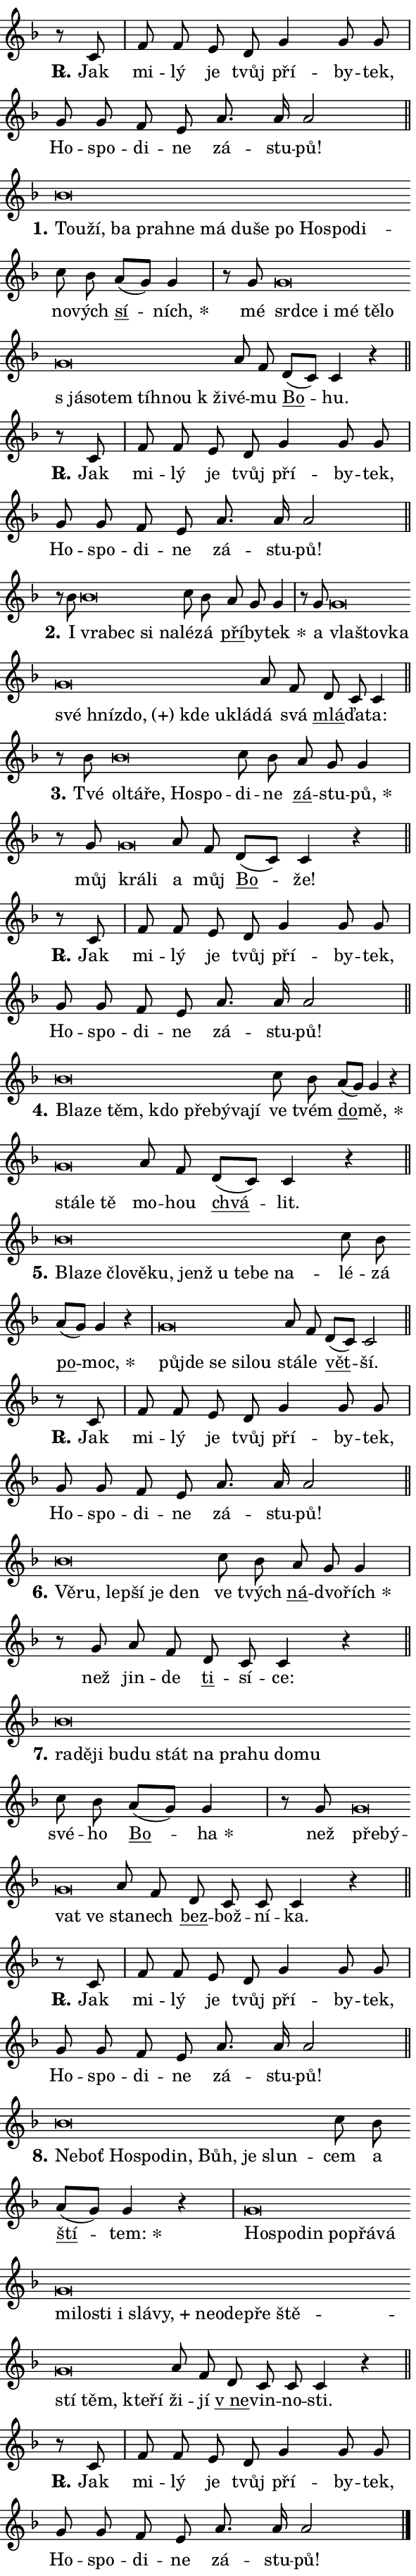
\version "2.24.0"
\header { tagline = "" }
\paper {
  indent = 0\cm
  top-margin = 0\cm
  right-margin = 0.13\cm % to fit lyric hyphens
  bottom-margin = 0\cm
  left-margin = 0\cm
  paper-width = 10\cm
  page-breaking = #ly:one-page-breaking
  system-system-spacing.basic-distance = #11
  score-system-spacing.basic-distance = #11
  ragged-last = ##f
}


%% Author: Thomas Morley
%% https://lists.gnu.org/archive/html/lilypond-user/2020-05/msg00002.html
#(define (line-position grob)
"Returns position of @var[grob} in current system:
   @code{'start}, if at first time-step
   @code{'end}, if at last time-step
   @code{'middle} otherwise
"
  (let* ((col (ly:item-get-column grob))
         (ln (ly:grob-object col 'left-neighbor))
         (rn (ly:grob-object col 'right-neighbor))
         (col-to-check-left (if (ly:grob? ln) ln col))
         (col-to-check-right (if (ly:grob? rn) rn col))
         (break-dir-left
           (and
             (ly:grob-property col-to-check-left 'non-musical #f)
             (ly:item-break-dir col-to-check-left)))
         (break-dir-right
           (and
             (ly:grob-property col-to-check-right 'non-musical #f)
             (ly:item-break-dir col-to-check-right))))
        (cond ((eqv? 1 break-dir-left) 'start)
              ((eqv? -1 break-dir-right) 'end)
              (else 'middle))))

#(define (tranparent-at-line-position vctor)
  (lambda (grob)
  "Relying on @code{line-position} select the relevant enry from @var{vctor}.
Used to determine transparency,"
    (case (line-position grob)
      ((end) (not (vector-ref vctor 0)))
      ((middle) (not (vector-ref vctor 1)))
      ((start) (not (vector-ref vctor 2))))))

noteHeadBreakVisibility =
#(define-music-function (break-visibility)(vector?)
"Makes @code{NoteHead}s transparent relying on @var{break-visibility}"
#{
  \override NoteHead.transparent =
    #(tranparent-at-line-position break-visibility)
#})

#(define delete-ledgers-for-transparent-note-heads
  (lambda (grob)
    "Reads whether a @code{NoteHead} is transparent.
If so this @code{NoteHead} is removed from @code{'note-heads} from
@var{grob}, which is supposed to be @code{LedgerLineSpanner}.
As a result ledgers are not printed for this @code{NoteHead}"
    (let* ((nhds-array (ly:grob-object grob 'note-heads))
           (nhds-list
             (if (ly:grob-array? nhds-array)
                 (ly:grob-array->list nhds-array)
                 '()))
           ;; Relies on the transparent-property being done before
           ;; Staff.LedgerLineSpanner.after-line-breaking is executed.
           ;; This is fragile ...
           (to-keep
             (remove
               (lambda (nhd)
                 (ly:grob-property nhd 'transparent #f))
               nhds-list)))
      ;; TODO find a better method to iterate over grob-arrays, similiar
      ;; to filter/remove etc for lists
      ;; For now rebuilt from scratch
      (set! (ly:grob-object grob 'note-heads)  '())
      (for-each
        (lambda (nhd)
          (ly:pointer-group-interface::add-grob grob 'note-heads nhd))
        to-keep))))

squashNotes = {
  \override NoteHead.X-extent = #'(-0.2 . 0.2)
  \override NoteHead.Y-extent = #'(-0.75 . 0)
  \override NoteHead.stencil =
    #(lambda (grob)
       (let ((pos (ly:grob-property grob 'staff-position)))
         (begin
           (if (< pos -7) (display "ERROR: Lower brevis then expected\n") (display ""))
           (if (<= pos -6) ly:text-interface::print ly:note-head::print))))
}
unSquashNotes = {
  \revert NoteHead.X-extent
  \revert NoteHead.Y-extent
  \revert NoteHead.stencil
}

hideNotes = \noteHeadBreakVisibility #begin-of-line-visible
unHideNotes = \noteHeadBreakVisibility #all-visible

% work-around for resetting accidentals
% https://lilypond.org/doc/v2.23/Documentation/notation/displaying-rhythms#unmetered-music
cadenzaMeasure = {
  \cadenzaOff
  \partial 1024 s1024
  \cadenzaOn
}

#(define-markup-command (accent layout props text) (markup?)
  "Underline accented syllable"
  (interpret-markup layout props
    #{\markup \override #'(offset . 4.3) \underline { #text }#}))

responsum = \markup \concat {
  "R" \hspace #-1.05 \path #0.1 #'((moveto 0 0.07) (lineto 0.9 0.8)) \hspace #0.05 "."
}

spaceSize = #0.6828661417322834 % exact space size for TeX Gyre Schola

\layout {
  \context {
    \Staff
    \remove "Time_signature_engraver"
    \override LedgerLineSpanner.after-line-breaking = #delete-ledgers-for-transparent-note-heads
  }
  \context {
    \Lyrics {
      \override LyricSpace.minimum-distance = \spaceSize
      \override LyricText.font-name = #"TeX Gyre Schola"
      \override LyricText.font-size = 1
      \override StanzaNumber.font-name = #"TeX Gyre Schola Bold"
      \override StanzaNumber.font-size = 1
    }
  }
  \context {
    \Score 
    \override NoteHead.text =
      #(lambda (grob) 
        (let ((pos (ly:grob-property grob 'staff-position)))
          #{\markup {
            \combine
              \halign #-0.55 \raise #(if (= pos -6) 0 0.5) \override #'(thickness . 2) \draw-line #'(3.2 . 0)
              \musicglyph "noteheads.sM1"
          }#}))
  }
}

% magnetic-lyrics.ily
%
%   written by
%     Jean Abou Samra <jean@abou-samra.fr>
%     Werner Lemberg <wl@gnu.org>
%
%   adapted by
%     Jiri Hon <jiri.hon@gmail.com>
%
% Version 2022-Apr-15

% https://www.mail-archive.com/lilypond-user@gnu.org/msg149350.html

#(define (Left_hyphen_pointer_engraver context)
   "Collect syllable-hyphen-syllable occurrences in lyrics and store
them in properties.  This engraver only looks to the left.  For
example, if the lyrics input is @code{foo -- bar}, it does the
following.

@itemize @bullet
@item
Set the @code{text} property of the @code{LyricHyphen} grob between
@q{foo} and @q{bar} to @code{foo}.

@item
Set the @code{left-hyphen} property of the @code{LyricText} grob with
text @q{foo} to the @code{LyricHyphen} grob between @q{foo} and
@q{bar}.
@end itemize

Use this auxiliary engraver in combination with the
@code{lyric-@/text::@/apply-@/magnetic-@/offset!} hook."
   (let ((hyphen #f)
         (text #f))
     (make-engraver
      (acknowledgers
       ((lyric-syllable-interface engraver grob source-engraver)
        (set! text grob)))
      (end-acknowledgers
       ((lyric-hyphen-interface engraver grob source-engraver)
        ;(when (not (grob::has-interface grob 'lyric-space-interface))
          (set! hyphen grob)));)
      ((stop-translation-timestep engraver)
       (when (and text hyphen)
         (ly:grob-set-object! text 'left-hyphen hyphen))
       (set! text #f)
       (set! hyphen #f)))))

#(define (lyric-text::apply-magnetic-offset! grob)
   "If the space between two syllables is less than the value in
property @code{LyricText@/.details@/.squash-threshold}, move the right
syllable to the left so that it gets concatenated with the left
syllable.

Use this function as a hook for
@code{LyricText@/.after-@/line-@/breaking} if the
@code{Left_@/hyphen_@/pointer_@/engraver} is active."
   (let ((hyphen (ly:grob-object grob 'left-hyphen #f)))
     (when hyphen
       (let ((left-text (ly:spanner-bound hyphen LEFT)))
         (when (grob::has-interface left-text 'lyric-syllable-interface)
           (let* ((common (ly:grob-common-refpoint grob left-text X))
                  (this-x-ext (ly:grob-extent grob common X))
                  (left-x-ext
                   (begin
                     ;; Trigger magnetism for left-text.
                     (ly:grob-property left-text 'after-line-breaking)
                     (ly:grob-extent left-text common X)))
                  ;; `delta` is the gap width between two syllables.
                  (delta (- (interval-start this-x-ext)
                            (interval-end left-x-ext)))
                  (details (ly:grob-property grob 'details))
                  (threshold (assoc-get 'squash-threshold details 0.2)))
             (when (< delta threshold)
               (let* (;; We have to manipulate the input text so that
                      ;; ligatures crossing syllable boundaries are not
                      ;; disabled.  For languages based on the Latin
                      ;; script this is essentially a beautification.
                      ;; However, for non-Western scripts it can be a
                      ;; necessity.
                      (lt (ly:grob-property left-text 'text))
                      (rt (ly:grob-property grob 'text))
                      (is-space (grob::has-interface hyphen 'lyric-space-interface))
                      (space (if is-space " " ""))
                      (extra-delta (if is-space spaceSize 0))
                      ;; Append new syllable.
                      (ltrt-space (if (and (string? lt) (string? rt))
                                (string-append lt space rt)
                                (make-concat-markup (list lt space rt))))
                      ;; Right-align `ltrt` to the right side.
                      (ltrt-space-markup (grob-interpret-markup
                               grob
                               (make-translate-markup
                                (cons (interval-length this-x-ext) 0)
                                (make-right-align-markup ltrt-space)))))
                 (begin
                   ;; Don't print `left-text`.
                   (ly:grob-set-property! left-text 'stencil #f)
                   ;; Set text and stencil (which holds all collected
                   ;; syllables so far) and shift it to the left.
                   (ly:grob-set-property! grob 'text ltrt-space)
                   (ly:grob-set-property! grob 'stencil ltrt-space-markup)
                   (ly:grob-translate-axis! grob (- (- delta extra-delta)) X))))))))))


#(define (lyric-hyphen::displace-bounds-first grob)
   ;; Make very sure this callback isn't triggered too early.
   (let ((left (ly:spanner-bound grob LEFT))
         (right (ly:spanner-bound grob RIGHT)))
     (ly:grob-property left 'after-line-breaking)
     (ly:grob-property right 'after-line-breaking)
     (ly:lyric-hyphen::print grob)))

squashThreshold = #0.4

\layout {
  \context {
    \Lyrics
    \consists #Left_hyphen_pointer_engraver
    \override LyricText.after-line-breaking =
      #lyric-text::apply-magnetic-offset!
    \override LyricHyphen.stencil = #lyric-hyphen::displace-bounds-first
    \override LyricText.details.squash-threshold = \squashThreshold
    \override LyricHyphen.minimum-distance = 0
    \override LyricHyphen.minimum-length = \squashThreshold
  }
}

squashText = \override LyricText.details.squash-threshold = 9999
unSquashText = \override LyricText.details.squash-threshold = \squashThreshold

leftText = \override LyricText.self-alignment-X = #LEFT
unLeftText = \revert LyricText.self-alignment-X

starOffset = #(lambda (grob) 
                (let ((x_offset (ly:self-alignment-interface::aligned-on-x-parent grob)))
                  (if (= x_offset 0) 0 (+ x_offset 1.2))))

star = #(define-music-function (syllable)(string?)
"Append star separator at the end of a syllable"
#{
  \once \override LyricText.X-offset = #starOffset
  \lyricmode { \markup {
    #syllable
    \override #'((font-name . "TeX Gyre Schola Bold")) \hspace #0.2 \lower #0.65 \larger "*"
  } }
#})

starAccent = #(define-music-function (syllable)(string?)
"Append star separator at the end of a syllable and make accent"
#{
  \once \override LyricText.X-offset = #starOffset
  \lyricmode { \markup {
    \accent #syllable
    \override #'((font-name . "TeX Gyre Schola Bold")) \hspace #0.2 \lower #0.65 \larger "*"
  } }
#})

breath = #(define-music-function (syllable)(string?)
"Append breathing indicator at the end of a syllable"
#{
  \lyricmode { \markup { #syllable "+" } }
#})

optionalBreath = #(define-music-function (syllable)(string?)
"Append optional breathing indicator at the end of a syllable"
#{
  \lyricmode { \markup { #syllable "(+)" } }
#})


\score {
    <<
        \new Voice = "melody" { \cadenzaOn \key f \major \relative { r8 c' \cadenzaMeasure \bar "|" f f e d \bar "" g4 g8 g \cadenzaMeasure \bar "|" g g f e \bar "" a8. a16 a2 \cadenzaMeasure \bar "||" \break } }
        \new Lyrics \lyricsto "melody" { \lyricmode { \set stanza = \responsum
Jak mi -- lý je tvůj pří -- by -- tek, Ho -- spo -- di -- ne zá -- stu -- pů! } }
    >>
    \layout {}
}

\score {
    <<
        \new Voice = "melody" { \cadenzaOn \key f \major \relative { \squashNotes bes'\breve*1/16 \hideNotes \breve*1/16 \bar "" \breve*1/16 \bar "" \breve*1/16 \bar "" \breve*1/16 \bar "" \breve*1/16 \bar "" \breve*1/16 \bar "" \breve*1/16 \bar "" \breve*1/16 \bar "" \breve*1/16 \bar "" \breve*1/16 \breve*1/16 \bar "" \unHideNotes \unSquashNotes c8 bes \bar "" a[( g)] g4 \cadenzaMeasure \bar "|" r8 g8 \squashNotes g\breve*1/16 \hideNotes \breve*1/16 \bar "" \breve*1/16 \bar "" \breve*1/16 \bar "" \breve*1/16 \bar "" \breve*1/16 \bar "" \breve*1/16 \bar "" \breve*1/16 \bar "" \breve*1/16 \bar "" \breve*1/16 \bar "" \breve*1/16 \breve*1/16 \bar "" \unHideNotes \unSquashNotes a8 f \bar "" d[( c)] c4 r \cadenzaMeasure \bar "||" \break } }
        \new Lyrics \lyricsto "melody" { \lyricmode { \set stanza = "1."
\leftText Tou -- \squashText ží, ba pra -- hne má du -- še po Ho -- spo -- di -- \unLeftText \unSquashText no -- vých \markup \accent sí -- \star ních, mé \leftText srd -- \squashText ce i mé tě -- lo "s já" -- so -- tem tíh -- nou "k ži" -- \unLeftText \unSquashText vé -- mu \markup \accent Bo -- hu. } }
    >>
    \layout {}
}

\score {
    <<
        \new Voice = "melody" { \cadenzaOn \key f \major \relative { r8 c' \cadenzaMeasure \bar "|" f f e d \bar "" g4 g8 g \cadenzaMeasure \bar "|" g g f e \bar "" a8. a16 a2 \cadenzaMeasure \bar "||" \break } }
        \new Lyrics \lyricsto "melody" { \lyricmode { \set stanza = \responsum
Jak mi -- lý je tvůj pří -- by -- tek, Ho -- spo -- di -- ne zá -- stu -- pů! } }
    >>
    \layout {}
}

\score {
    <<
        \new Voice = "melody" { \cadenzaOn \key f \major \relative { r8 bes'8 \squashNotes bes\breve*1/16 \hideNotes \breve*1/16 \bar "" \breve*1/16 \breve*1/16 \bar "" \unHideNotes \unSquashNotes c8 bes \bar "" a g g4 \cadenzaMeasure \bar "|" r8 g8 \squashNotes g\breve*1/16 \hideNotes \breve*1/16 \bar "" \breve*1/16 \bar "" \breve*1/16 \bar "" \breve*1/16 \bar "" \breve*1/16 \bar "" \breve*1/16 \bar "" \breve*1/16 \breve*1/16 \bar "" \unHideNotes \unSquashNotes a8 f \bar "" d c c4 \cadenzaMeasure \bar "||" \break } }
        \new Lyrics \lyricsto "melody" { \lyricmode { \set stanza = "2."
I \leftText vra -- \squashText bec si na -- \unLeftText \unSquashText lé -- zá \markup \accent pří -- by -- \star tek a \leftText vla -- \squashText štov -- ka své hníz -- \optionalBreath do, kde u -- klá -- \unLeftText \unSquashText dá svá \markup \accent mlá -- ďa -- ta: } }
    >>
    \layout {}
}

\score {
    <<
        \new Voice = "melody" { \cadenzaOn \key f \major \relative { r8 bes'8 \squashNotes bes\breve*1/16 \hideNotes \breve*1/16 \bar "" \breve*1/16 \bar "" \breve*1/16 \breve*1/16 \bar "" \unHideNotes \unSquashNotes c8 bes \bar "" a g g4 \cadenzaMeasure \bar "|" r8 g8 \squashNotes g\breve*1/16 \hideNotes \breve*1/16 \bar "" \unHideNotes \unSquashNotes a8 f \bar "" d[( c)] c4 r \cadenzaMeasure \bar "||" \break } }
        \new Lyrics \lyricsto "melody" { \lyricmode { \set stanza = "3."
Tvé \leftText ol -- \squashText tá -- ře, Ho -- spo -- \unLeftText \unSquashText di -- ne \markup \accent zá -- stu -- \star pů, můj \leftText krá -- \squashText li \unLeftText \unSquashText a můj \markup \accent Bo -- že! } }
    >>
    \layout {}
}

\score {
    <<
        \new Voice = "melody" { \cadenzaOn \key f \major \relative { r8 c' \cadenzaMeasure \bar "|" f f e d \bar "" g4 g8 g \cadenzaMeasure \bar "|" g g f e \bar "" a8. a16 a2 \cadenzaMeasure \bar "||" \break } }
        \new Lyrics \lyricsto "melody" { \lyricmode { \set stanza = \responsum
Jak mi -- lý je tvůj pří -- by -- tek, Ho -- spo -- di -- ne zá -- stu -- pů! } }
    >>
    \layout {}
}

\score {
    <<
        \new Voice = "melody" { \cadenzaOn \key f \major \relative { \squashNotes bes'\breve*1/16 \hideNotes \breve*1/16 \bar "" \breve*1/16 \bar "" \breve*1/16 \bar "" \breve*1/16 \bar "" \breve*1/16 \bar "" \breve*1/16 \breve*1/16 \bar "" \unHideNotes \unSquashNotes c8 bes \bar "" a[( g)] g4 r \cadenzaMeasure \bar "|" \squashNotes g\breve*1/16 \hideNotes \breve*1/16 \breve*1/16 \bar "" \unHideNotes \unSquashNotes a8 f \bar "" d[( c)] c4 r \cadenzaMeasure \bar "||" \break } }
        \new Lyrics \lyricsto "melody" { \lyricmode { \set stanza = "4."
\leftText Bla -- \squashText ze těm, kdo pře -- bý -- va -- jí \unLeftText \unSquashText ve tvém \markup \accent do -- \star mě, \leftText stá -- \squashText le tě \unLeftText \unSquashText mo -- hou \markup \accent chvá -- lit. } }
    >>
    \layout {}
}

\score {
    <<
        \new Voice = "melody" { \cadenzaOn \key f \major \relative { \squashNotes bes'\breve*1/16 \hideNotes \breve*1/16 \bar "" \breve*1/16 \bar "" \breve*1/16 \bar "" \breve*1/16 \bar "" \breve*1/16 \bar "" \breve*1/16 \bar "" \breve*1/16 \bar "" \breve*1/16 \breve*1/16 \bar "" \unHideNotes \unSquashNotes c8 bes \bar "" a[( g)] g4 r \cadenzaMeasure \bar "|" \squashNotes g\breve*1/16 \hideNotes \breve*1/16 \bar "" \breve*1/16 \bar "" \breve*1/16 \breve*1/16 \bar "" \unHideNotes \unSquashNotes a8 f \bar "" d[( c)] c2 \cadenzaMeasure \bar "||" \break } }
        \new Lyrics \lyricsto "melody" { \lyricmode { \set stanza = "5."
\leftText Bla -- \squashText ze člo -- vě -- ku, jenž u te -- be na -- \unLeftText \unSquashText lé -- zá \markup \accent po -- \star moc, \leftText půj -- \squashText de se si -- lou \unLeftText \unSquashText stá -- le \markup \accent vět -- ší. } }
    >>
    \layout {}
}

\score {
    <<
        \new Voice = "melody" { \cadenzaOn \key f \major \relative { r8 c' \cadenzaMeasure \bar "|" f f e d \bar "" g4 g8 g \cadenzaMeasure \bar "|" g g f e \bar "" a8. a16 a2 \cadenzaMeasure \bar "||" \break } }
        \new Lyrics \lyricsto "melody" { \lyricmode { \set stanza = \responsum
Jak mi -- lý je tvůj pří -- by -- tek, Ho -- spo -- di -- ne zá -- stu -- pů! } }
    >>
    \layout {}
}

\score {
    <<
        \new Voice = "melody" { \cadenzaOn \key f \major \relative { \squashNotes bes'\breve*1/16 \hideNotes \breve*1/16 \bar "" \breve*1/16 \bar "" \breve*1/16 \bar "" \breve*1/16 \breve*1/16 \bar "" \unHideNotes \unSquashNotes c8 bes \bar "" a g g4 \cadenzaMeasure \bar "|" r8 g8 a8 f \bar "" d c c4 r \cadenzaMeasure \bar "||" \break } }
        \new Lyrics \lyricsto "melody" { \lyricmode { \set stanza = "6."
\leftText Vě -- \squashText ru, lep -- ší je den \unLeftText \unSquashText ve tvých \markup \accent ná -- dvo -- \star řích než jin -- de \markup \accent ti -- sí -- ce: } }
    >>
    \layout {}
}

\score {
    <<
        \new Voice = "melody" { \cadenzaOn \key f \major \relative { \squashNotes bes'\breve*1/16 \hideNotes \breve*1/16 \bar "" \breve*1/16 \bar "" \breve*1/16 \bar "" \breve*1/16 \bar "" \breve*1/16 \bar "" \breve*1/16 \bar "" \breve*1/16 \bar "" \breve*1/16 \bar "" \breve*1/16 \breve*1/16 \bar "" \unHideNotes \unSquashNotes c8 bes \bar "" a[( g)] g4 \cadenzaMeasure \bar "|" r8 g8 \squashNotes g\breve*1/16 \hideNotes \breve*1/16 \bar "" \breve*1/16 \breve*1/16 \bar "" \unHideNotes \unSquashNotes a8 f \bar "" d c c c4 r \cadenzaMeasure \bar "||" \break } }
        \new Lyrics \lyricsto "melody" { \lyricmode { \set stanza = "7."
\leftText ra -- \squashText dě -- ji bu -- du stát na pra -- hu do -- mu \unLeftText \unSquashText své -- ho \markup \accent Bo -- \star ha než \leftText pře -- \squashText bý -- vat ve \unLeftText \unSquashText sta -- nech \markup \accent bez -- bož -- ní -- ka. } }
    >>
    \layout {}
}

\score {
    <<
        \new Voice = "melody" { \cadenzaOn \key f \major \relative { r8 c' \cadenzaMeasure \bar "|" f f e d \bar "" g4 g8 g \cadenzaMeasure \bar "|" g g f e \bar "" a8. a16 a2 \cadenzaMeasure \bar "||" \break } }
        \new Lyrics \lyricsto "melody" { \lyricmode { \set stanza = \responsum
Jak mi -- lý je tvůj pří -- by -- tek, Ho -- spo -- di -- ne zá -- stu -- pů! } }
    >>
    \layout {}
}

\score {
    <<
        \new Voice = "melody" { \cadenzaOn \key f \major \relative { \squashNotes bes'\breve*1/16 \hideNotes \breve*1/16 \bar "" \breve*1/16 \bar "" \breve*1/16 \bar "" \breve*1/16 \bar "" \breve*1/16 \bar "" \breve*1/16 \breve*1/16 \bar "" \unHideNotes \unSquashNotes c8 bes \bar "" a[( g)] g4 r \cadenzaMeasure \bar "|" \squashNotes g\breve*1/16 \hideNotes \breve*1/16 \bar "" \breve*1/16 \bar "" \breve*1/16 \bar "" \breve*1/16 \bar "" \breve*1/16 \bar "" \breve*1/16 \bar "" \breve*1/16 \bar "" \breve*1/16 \bar "" \breve*1/16 \bar "" \breve*1/16 \bar "" \breve*1/16 \bar "" \breve*1/16 \bar "" \breve*1/16 \bar "" \breve*1/16 \bar "" \breve*1/16 \bar "" \breve*1/16 \bar "" \breve*1/16 \bar "" \breve*1/16 \bar "" \breve*1/16 \breve*1/16 \bar "" \unHideNotes \unSquashNotes a8 f \bar "" d c c c4 r \cadenzaMeasure \bar "||" \break } }
        \new Lyrics \lyricsto "melody" { \lyricmode { \set stanza = "8."
\leftText Ne -- \squashText boť Ho -- spo -- din, Bůh, je slun -- \unLeftText \unSquashText cem a \markup \accent ští -- \star tem: \leftText Ho -- \squashText spo -- din po -- přá -- vá mi -- lo -- sti i slá -- \breath "vy," ne -- o -- de -- pře ště -- stí těm, kte -- ří \unLeftText \unSquashText ži -- jí \markup \accent "v ne" -- vin -- no -- sti. } }
    >>
    \layout {}
}

\score {
    <<
        \new Voice = "melody" { \cadenzaOn \key f \major \relative { r8 c' \cadenzaMeasure \bar "|" f f e d \bar "" g4 g8 g \cadenzaMeasure \bar "|" g g f e \bar "" a8. a16 a2 \cadenzaMeasure \bar "||" \break } \bar "|." }
        \new Lyrics \lyricsto "melody" { \lyricmode { \set stanza = \responsum
Jak mi -- lý je tvůj pří -- by -- tek, Ho -- spo -- di -- ne zá -- stu -- pů! } }
    >>
    \layout {}
}
